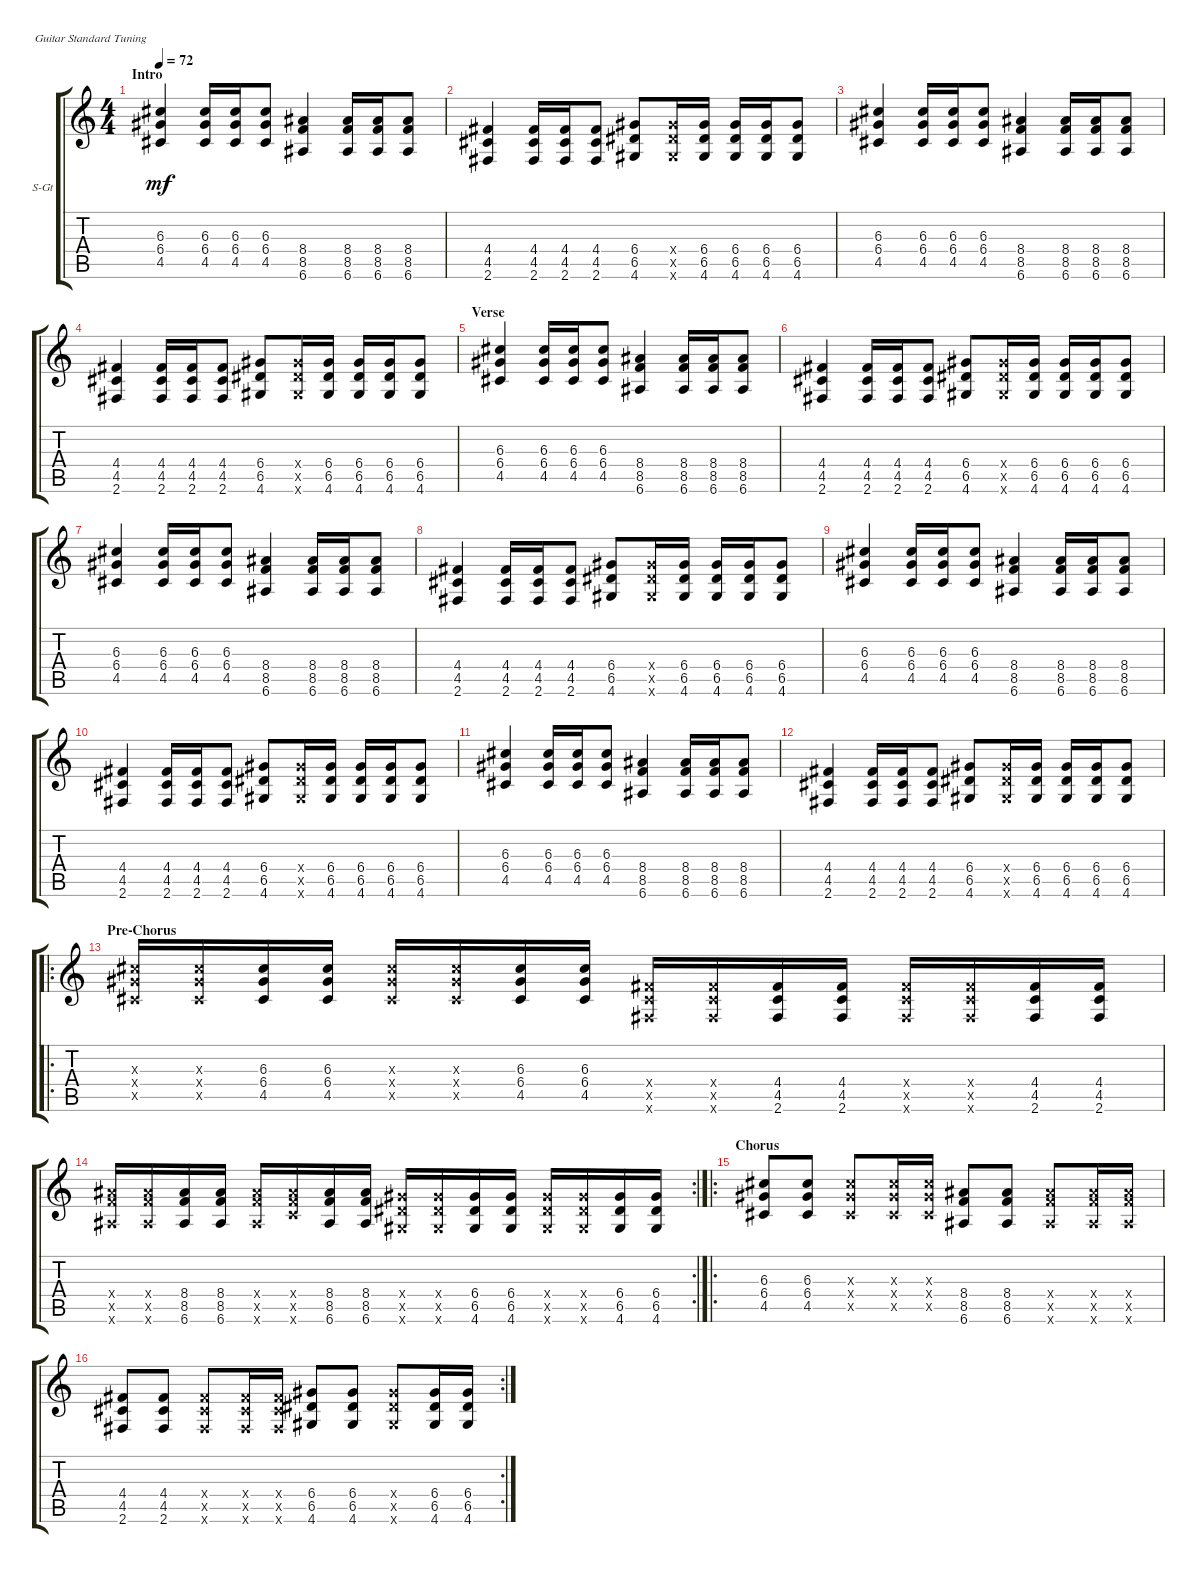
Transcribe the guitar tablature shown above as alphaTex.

\defaultSystemsLayout 4
\bracketExtendMode groupsimilarinstruments
\firstSystemTrackNameOrientation horizontal
\otherSystemsTrackNameOrientation horizontal
\track ("Guitar 2 (rhythm)" "S-Gt") {instrument acousticguitarsteel}
\staff {score tabs}
\tuning (E4 B3 G3 D3 A2 E2)
\ts (4 4)
\section ("" "Intro")
\tempo 72
\clef g2
\ks c
(6.3 6.4 4.5).4{dy mf instrument acousticguitarsteel} (6.4 6.3 4.5).16 (6.4 6.3 4.5).16 (6.4 6.3 4.5).8 (6.6 8.5 8.4).4 (8.4 8.5 6.6).16 (8.5 8.4 6.6).16 (8.5 8.4 6.6).8 |
(4.4 4.5 2.6).4 (2.6 4.4 4.5).16 (2.6 4.4 4.5).16 (2.6 4.5 4.4).8 (6.5 6.4 4.6).8 (6.4{x} 6.5{x} 4.6{x}).16 (6.4 6.5 4.6).16 (6.5 6.4 4.6).16 (6.4 6.5 4.6).16 (4.6 6.5 6.4).8 |
(6.3 6.4 4.5).4 (6.4 6.3 4.5).16 (6.4 6.3 4.5).16 (6.4 6.3 4.5).8 (6.6 8.5 8.4).4 (8.4 8.5 6.6).16 (8.5 8.4 6.6).16 (8.5 8.4 6.6).8 |
(4.4 4.5 2.6).4 (2.6 4.4 4.5).16 (2.6 4.4 4.5).16 (2.6 4.5 4.4).8 (6.5 6.4 4.6).8 (6.4{x} 6.5{x} 4.6{x}).16 (6.4 6.5 4.6).16 (6.5 6.4 4.6).16 (6.4 6.5 4.6).16 (4.6 6.5 6.4).8 |
\section ("" "Verse")
(6.3 6.4 4.5).4 (6.4 6.3 4.5).16 (6.4 6.3 4.5).16 (6.4 6.3 4.5).8 (6.6 8.5 8.4).4 (8.4 8.5 6.6).16 (8.5 8.4 6.6).16 (8.5 8.4 6.6).8 |
(4.4 4.5 2.6).4 (2.6 4.4 4.5).16 (2.6 4.4 4.5).16 (2.6 4.5 4.4).8 (6.5 6.4 4.6).8 (6.4{x} 6.5{x} 4.6{x}).16 (6.4 6.5 4.6).16 (6.5 6.4 4.6).16 (6.4 6.5 4.6).16 (4.6 6.5 6.4).8 |
(6.3 6.4 4.5).4 (6.4 6.3 4.5).16 (6.4 6.3 4.5).16 (6.4 6.3 4.5).8 (6.6 8.5 8.4).4 (8.4 8.5 6.6).16 (8.5 8.4 6.6).16 (8.5 8.4 6.6).8 |
(4.4 4.5 2.6).4 (2.6 4.4 4.5).16 (2.6 4.4 4.5).16 (2.6 4.5 4.4).8 (6.5 6.4 4.6).8 (6.4{x} 6.5{x} 4.6{x}).16 (6.4 6.5 4.6).16 (6.5 6.4 4.6).16 (6.4 6.5 4.6).16 (4.6 6.5 6.4).8 |
(6.3 6.4 4.5).4 (6.4 6.3 4.5).16 (6.4 6.3 4.5).16 (6.4 6.3 4.5).8 (6.6 8.5 8.4).4 (8.4 8.5 6.6).16 (8.5 8.4 6.6).16 (8.5 8.4 6.6).8 |
(4.4 4.5 2.6).4 (2.6 4.4 4.5).16 (2.6 4.4 4.5).16 (2.6 4.5 4.4).8 (6.5 6.4 4.6).8 (6.4{x} 6.5{x} 4.6{x}).16 (6.4 6.5 4.6).16 (6.5 6.4 4.6).16 (6.4 6.5 4.6).16 (4.6 6.5 6.4).8 |
(6.3 6.4 4.5).4 (6.4 6.3 4.5).16 (6.4 6.3 4.5).16 (6.4 6.3 4.5).8 (6.6 8.5 8.4).4 (8.4 8.5 6.6).16 (8.5 8.4 6.6).16 (8.5 8.4 6.6).8 |
(4.4 4.5 2.6).4 (2.6 4.4 4.5).16 (2.6 4.4 4.5).16 (2.6 4.5 4.4).8 (6.5 6.4 4.6).8 (6.4{x} 6.5{x} 4.6{x}).16 (6.4 6.5 4.6).16 (6.5 6.4 4.6).16 (6.4 6.5 4.6).16 (4.6 6.5 6.4).8 |
\ro
\section ("" "Pre-Chorus")
(6.4{x} 6.3{x} 4.5{x}).16 (4.5{x} 6.4{x} 6.3{x}).16 (6.3 6.4 4.5).16 (4.5 6.4 6.3).16 (6.4{x} 6.3{x} 4.5{x}).16 (4.5{x} 6.4{x} 6.3{x}).16 (6.3 6.4 4.5).16 (4.5 6.4 6.3).16 (4.5{x} 4.4{x} 2.6{x}).16 (4.4{x} 4.5{x} 2.6{x}).16 (2.6 4.5 4.4).16 (2.6 4.5 4.4).16 (4.5{x} 4.4{x} 2.6{x}).16 (4.4{x} 4.5{x} 2.6{x}).16 (2.6 4.5 4.4).16 (2.6 4.5 4.4).16 |
\rc 2
(8.4{x} 8.5{x} 6.6{x}).16 (6.6{x} 8.5{x} 8.4{x}).16 (8.4 8.5 6.6).16 (6.6 8.5 8.4).16 (6.6{x} 8.5{x} 8.4{x}).16 (8.4{x} 8.5{x} 8.6{x}).16 (6.6 8.5 8.4).16 (8.4 8.5 6.6).16 (4.6{x} 6.5{x} 6.4{x}).16 (6.4{x} 6.5{x} 4.6{x}).16 (4.6 6.5 6.4).16 (6.4 6.5 4.6).16 (4.6{x} 6.5{x} 6.4{x}).16 (6.4{x} 6.5{x} 4.6{x}).16 (4.6 6.5 6.4).16 (6.4 6.5 4.6).16 |
\ro
\section ("" "Chorus")
(6.3 6.4 4.5).8 (6.3 6.4 4.5).8 (4.5{x} 6.3{x} 6.4{x}).8 (6.3{x} 6.4{x} 4.5{x}).16 (6.3{x} 6.4{x} 4.5{x}).16 (8.4 8.5 6.6).8 (6.6 8.5 8.4).8 (8.4{x} 8.5{x} 6.6{x}).8 (6.6{x} 8.5{x} 8.4{x}).16 (8.4{x} 8.5{x} 6.6{x}).16 |
\rc 2
(4.4 4.5 2.6).8 (2.6 4.5 4.4).8 (4.4{x} 4.5{x} 2.6{x}).8 (2.6{x} 4.5{x} 4.4{x}).16 (4.4{x} 4.5{x} 2.6{x}).16 (6.4 6.5 4.6).8 (4.6 6.5 6.4).8 (6.4{x} 6.5{x} 4.6{x}).8 (6.5 6.4 4.6).16 (6.4 6.5 4.6).16
